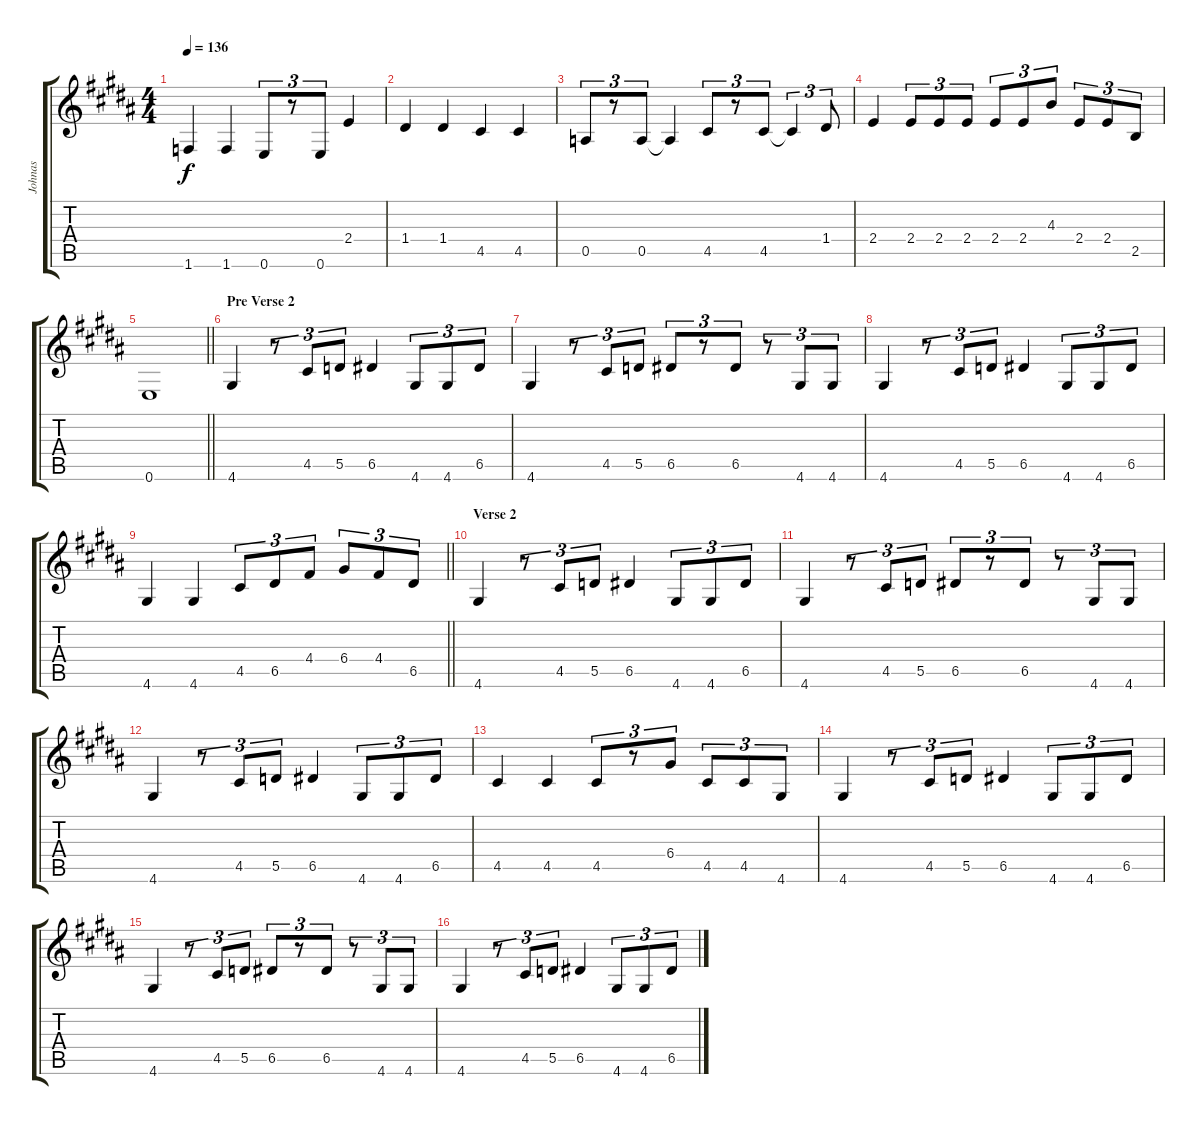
\track ("Johnas" "Johnas") {instrument electricbasspick}
\staff {score tabs}
\tuning (E4 B3 G3 D3 A2 E2) {hide}
\ts (4 4)
\tempo 136
\clef g2
\ks b
1.6.4{dy f} 1.6.4 0.6.8{tu (3 2)} r.8{tu (3 2)} 0.6.8{tu (3 2)} 2.4.4 |
1.4.4 1.4.4 4.5.4 4.5.4 |
0.5.8{tu (3 2)} r.8{tu (3 2)} 0.5.8{tu (3 2)} 0.5{t}.4 4.5.8{tu (3 2)} r.8{tu (3 2)} 4.5.8{tu (3 2)} 4.5{t}.4{tu (3 2)} 1.4.8{tu (3 2)} |
2.4.4 2.4.8{tu (3 2)} 2.4.8{tu (3 2)} 2.4.8{tu (3 2)} 2.4.8{tu (3 2)} 2.4.8{tu (3 2)} 4.3.8{tu (3 2)} 2.4.8{tu (3 2)} 2.4.8{tu (3 2)} 2.5.8{tu (3 2)} |
\barLineRight lightlight
0.6.1 |
\section ("" "Pre Verse 2")
4.6.4 r.8{tu (3 2)} 4.5.8{tu (3 2)} 5.5.8{tu (3 2)} 6.5.4 4.6.8{tu (3 2)} 4.6.8{tu (3 2)} 6.5.8{tu (3 2)} |
4.6.4 r.8{tu (3 2)} 4.5.8{tu (3 2)} 5.5.8{tu (3 2)} 6.5.8{tu (3 2)} r.8{tu (3 2)} 6.5.8{tu (3 2)} r.8{tu (3 2)} 4.6.8{tu (3 2)} 4.6.8{tu (3 2)} |
4.6.4 r.8{tu (3 2)} 4.5.8{tu (3 2)} 5.5.8{tu (3 2)} 6.5.4 4.6.8{tu (3 2)} 4.6.8{tu (3 2)} 6.5.8{tu (3 2)} |
\barLineRight lightlight
4.6.4 4.6.4 4.5.8{tu (3 2)} 6.5.8{tu (3 2)} 4.4.8{tu (3 2)} 6.4.8{tu (3 2)} 4.4.8{tu (3 2)} 6.5.8{tu (3 2)} |
\section ("" "Verse 2")
4.6.4 r.8{tu (3 2)} 4.5.8{tu (3 2)} 5.5.8{tu (3 2)} 6.5.4 4.6.8{tu (3 2)} 4.6.8{tu (3 2)} 6.5.8{tu (3 2)} |
4.6.4 r.8{tu (3 2)} 4.5.8{tu (3 2)} 5.5.8{tu (3 2)} 6.5.8{tu (3 2)} r.8{tu (3 2)} 6.5.8{tu (3 2)} r.8{tu (3 2)} 4.6.8{tu (3 2)} 4.6.8{tu (3 2)} |
4.6.4 r.8{tu (3 2)} 4.5.8{tu (3 2)} 5.5.8{tu (3 2)} 6.5.4 4.6.8{tu (3 2)} 4.6.8{tu (3 2)} 6.5.8{tu (3 2)} |
4.5.4 4.5.4 4.5.8{tu (3 2)} r.8{tu (3 2)} 6.4.8{tu (3 2)} 4.5.8{tu (3 2)} 4.5.8{tu (3 2)} 4.6.8{tu (3 2)} |
4.6.4 r.8{tu (3 2)} 4.5.8{tu (3 2)} 5.5.8{tu (3 2)} 6.5.4 4.6.8{tu (3 2)} 4.6.8{tu (3 2)} 6.5.8{tu (3 2)} |
4.6.4 r.8{tu (3 2)} 4.5.8{tu (3 2)} 5.5.8{tu (3 2)} 6.5.8{tu (3 2)} r.8{tu (3 2)} 6.5.8{tu (3 2)} r.8{tu (3 2)} 4.6.8{tu (3 2)} 4.6.8{tu (3 2)} |
4.6.4 r.8{tu (3 2)} 4.5.8{tu (3 2)} 5.5.8{tu (3 2)} 6.5.4 4.6.8{tu (3 2)} 4.6.8{tu (3 2)} 6.5.8{tu (3 2)}
